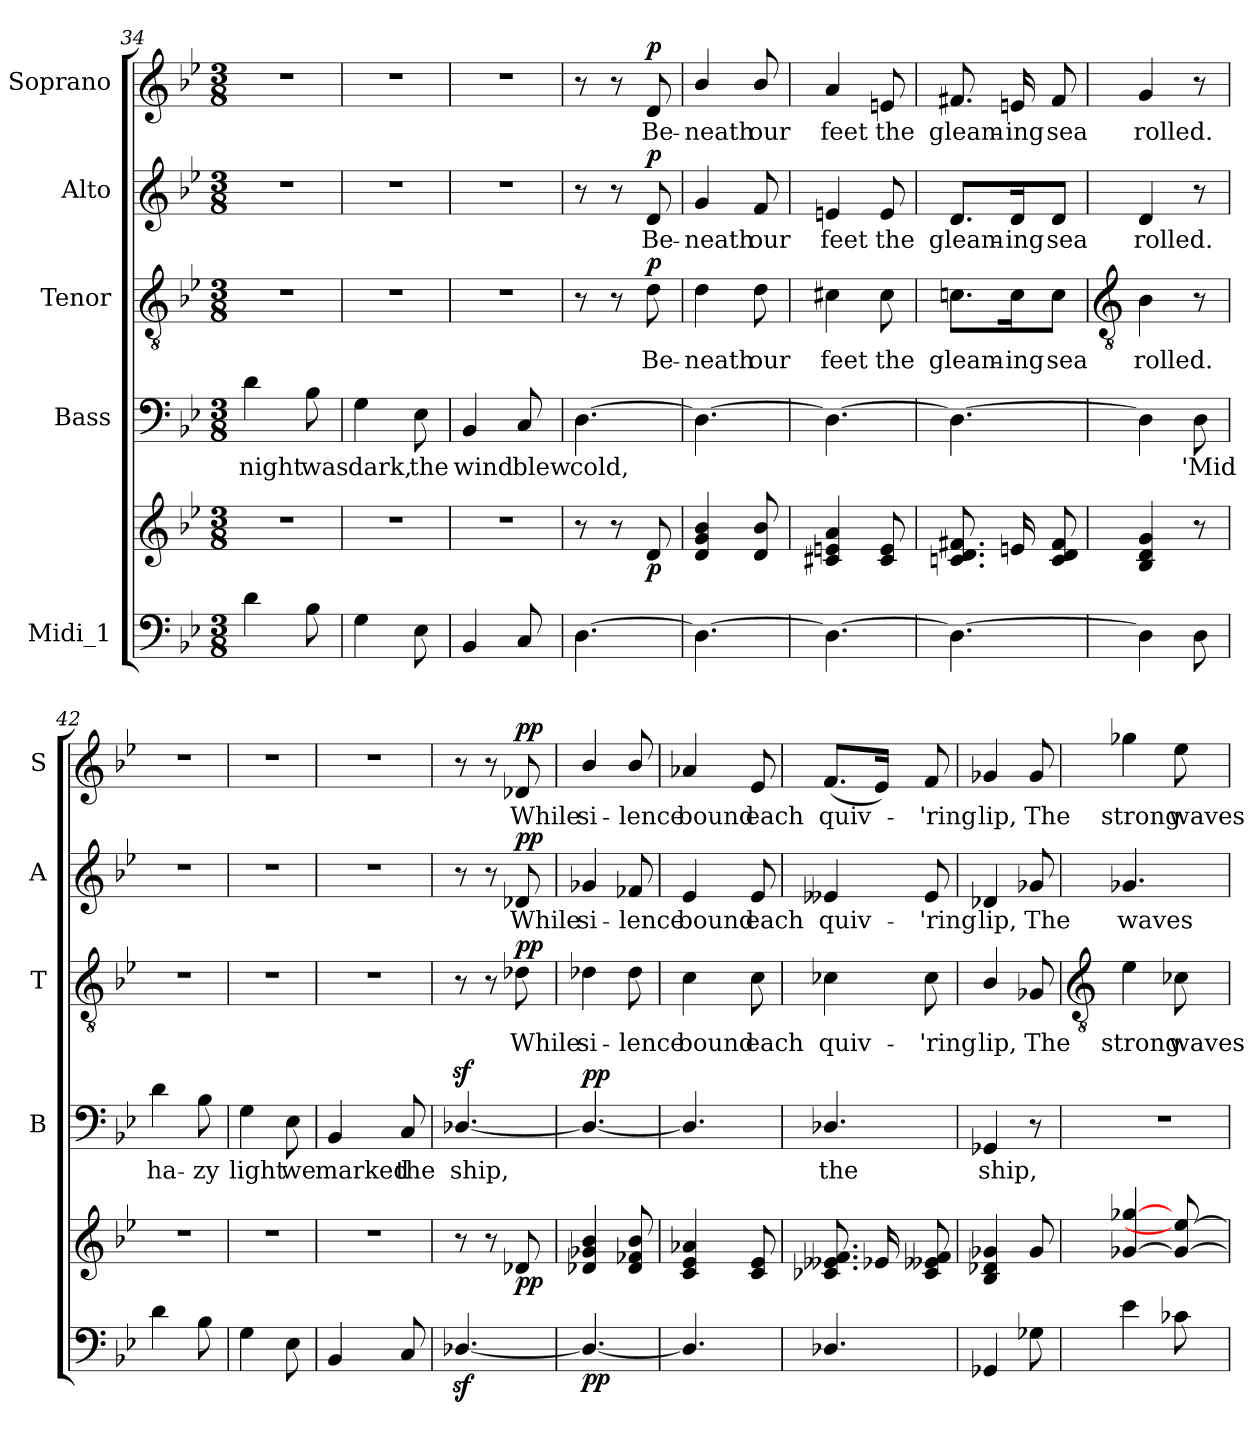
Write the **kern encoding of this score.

**kern	**kern	**dynam	**kern	**text	**dynam	**kern	**text	**dynam	**kern	**text	**dynam	**kern	**text	**dynam
*part5	*part5	*part5	*part4	*part4	*part4	*part3	*part3	*part3	*part2	*part2	*part2	*part1	*part1	*part1
*staff6	*staff5	*staff5/6	*staff4	*staff4	*staff4	*staff3	*staff3	*staff3	*staff2	*staff2	*staff2	*staff1	*staff1	*staff1
*I"Midi_1	*	*	*I"Bass	*	*	*I"Tenor	*	*	*I"Alto	*	*	*I"Soprano	*	*
*	*	*	*I'B	*	*	*I'T	*	*	*I'A	*	*	*I'S	*	*
*clefF4	*clefG2	*	*clefF4	*	*	*clefGv2	*	*	*clefG2	*	*	*clefG2	*	*
*k[b-e-]	*k[b-e-]	*	*k[b-e-]	*	*	*k[b-e-]	*	*	*k[b-e-]	*	*	*k[b-e-]	*	*
*B-:	*B-:	*	*B-:	*	*	*B-:	*	*	*B-:	*	*	*B-:	*	*
*M3/8	*M3/8	*	*M3/8	*	*	*M3/8	*	*	*M3/8	*	*	*M3/8	*	*
=34	=34	=34	=34	=34	=34	=34	=34	=34	=34	=34	=34	=34	=34	=34
!	!LO:N:vis=1	!	!	!LO:LY:b	!	!LO:N:vis=1	!	!	!LO:N:vis=1	!	!	!LO:N:vis=1	!	!
4d	4.r	.	4d	night	.	4.r	.	.	4.r	.	.	4.r	.	.
!	!	!	!	!LO:LY:b	!	!	!	!	!	!	!	!	!	!
8B-	.	.	8B-	was	.	.	.	.	.	.	.	.	.	.
=35	=35	=35	=35	=35	=35	=35	=35	=35	=35	=35	=35	=35	=35	=35
!	!LO:N:vis=1	!	!	!LO:LY:b	!	!LO:N:vis=1	!	!	!LO:N:vis=1	!	!	!LO:N:vis=1	!	!
4G	4.r	.	4G	dark,	.	4.r	.	.	4.r	.	.	4.r	.	.
!	!	!	!	!LO:LY:b	!	!	!	!	!	!	!	!	!	!
8E-	.	.	8E-	the	.	.	.	.	.	.	.	.	.	.
=36	=36	=36	=36	=36	=36	=36	=36	=36	=36	=36	=36	=36	=36	=36
!	!LO:N:vis=1	!	!	!LO:LY:b	!	!LO:N:vis=1	!	!	!LO:N:vis=1	!	!	!LO:N:vis=1	!	!
4BB-/	4.r	.	4BB-	wind	.	4.r	.	.	4.r	.	.	4.r	.	.
!	!	!	!	!LO:LY:b	!	!	!	!	!	!	!	!	!	!
8C/	.	.	8C	blew	.	.	.	.	.	.	.	.	.	.
=37	=37	=37	=37	=37	=37	=37	=37	=37	=37	=37	=37	=37	=37	=37
!	!	!	!	!LO:LY:b	!	!	!	!	!	!	!	!	!	!
[4.D	8r	.	[4.D	cold,	.	8r	.	.	8r	.	.	8r	.	.
.	8r	.	.	.	.	8r	.	.	8r	.	.	8r	.	.
!	!	!LO:DY:b	!	!	!	!	!LO:LY:b	!LO:DY:b	!	!LO:LY:b	!LO:DY:b	!	!LO:LY:b	!LO:DY:b
.	8d	p	.	.	.	8d	Be-	p	8d	Be-	p	8d	Be-	p
=38	=38	=38	=38	=38	=38	=38	=38	=38	=38	=38	=38	=38	=38	=38
!	!	!	!	!	!	!	!LO:LY:b	!	!	!LO:LY:b	!	!	!LO:LY:b	!
4.D_	4d/ 4g/ 4b-/	.	4.D_	.	.	4d\	-neath	.	4g/	-neath	.	4b-/	-neath	.
!	!	!	!	!	!	!	!LO:LY:b	!	!	!LO:LY:b	!	!	!LO:LY:b	!
.	8d/ 8b-/	.	.	.	.	8d\	our	.	8f/	our	.	8b-/	our	.
=39	=39	=39	=39	=39	=39	=39	=39	=39	=39	=39	=39	=39	=39	=39
!	!	!	!	!	!	!	!LO:LY:b	!	!	!LO:LY:b	!	!	!LO:LY:b	!
4.D_	4c#X 4en 4a	.	4.D_	.	.	4c#X	feet	.	4en	feet	.	4a	feet	.
!	!	!	!	!	!	!	!LO:LY:b	!	!	!LO:LY:b	!	!	!LO:LY:b	!
.	8c# 8e	.	.	.	.	8c#	the	.	8e	the	.	8en	the	.
=40	=40	=40	=40	=40	=40	=40	=40	=40	=40	=40	=40	=40	=40	=40
!	!	!	!	!	!	!	!LO:LY:b	!	!	!LO:LY:b	!	!	!LO:LY:b	!
4.D_	8.cn 8.d 8.f#XL	.	4.D_	.	.	8.cn\L	gleam-	.	8.d/L	gleam-	.	8.f#X	gleam-	.
!	!	!	!	!	!	!	!LO:LY:b	!	!	!LO:LY:b	!	!	!LO:LY:b	!
.	16enL	.	.	.	.	16c\K	-ing	.	16d/K	-ing	.	16en	-ing	.
!	!	!	!	!	!	!	!LO:LY:b	!	!	!LO:LY:b	!	!	!LO:LY:b	!
.	8c 8d 8f#J	.	.	.	.	8c\J	sea	.	8d/J	sea	.	8f#	sea	.
!!LO:LB:g=z
=41	=41	=41	=41	=41	=41	=41	=41	=41	=41	=41	=41	=41	=41	=41
*	*	*	*	*	*	*clefGv2	*	*	*	*	*	*	*	*
!	!	!	!	!	!	!	!LO:LY:b	!	!	!LO:LY:b	!	!	!LO:LY:b	!
4D]	4B- 4d 4g	.	4D]	.	.	4B-	rolled.	.	4d	rolled.	.	4g	rolled.	.
!	!	!	!	!LO:LY:b	!	!	!	!	!	!	!	!	!	!
8D	8r	.	8D	'Mid	.	8r	.	.	8r	.	.	8r	.	.
=42	=42	=42	=42	=42	=42	=42	=42	=42	=42	=42	=42	=42	=42	=42
!	!LO:N:vis=1	!	!	!LO:LY:b	!	!LO:N:vis=1	!	!	!LO:N:vis=1	!	!	!LO:N:vis=1	!	!
4d	4.r	.	4d	ha-	.	4.r	.	.	4.r	.	.	4.r	.	.
!	!	!	!	!LO:LY:b	!	!	!	!	!	!	!	!	!	!
8B-	.	.	8B-	-zy	.	.	.	.	.	.	.	.	.	.
=43	=43	=43	=43	=43	=43	=43	=43	=43	=43	=43	=43	=43	=43	=43
!	!LO:N:vis=1	!	!	!LO:LY:b	!	!LO:N:vis=1	!	!	!LO:N:vis=1	!	!	!LO:N:vis=1	!	!
4G	4.r	.	4G	light	.	4.r	.	.	4.r	.	.	4.r	.	.
!	!	!	!	!LO:LY:b	!	!	!	!	!	!	!	!	!	!
8E-	.	.	8E-	we	.	.	.	.	.	.	.	.	.	.
=44	=44	=44	=44	=44	=44	=44	=44	=44	=44	=44	=44	=44	=44	=44
!	!LO:N:vis=1	!	!	!LO:LY:b	!	!LO:N:vis=1	!	!	!LO:N:vis=1	!	!	!LO:N:vis=1	!	!
4BB-	4.r	.	4BB-	marked	.	4.r	.	.	4.r	.	.	4.r	.	.
!	!	!	!	!LO:LY:b	!	!	!	!	!	!	!	!	!	!
8C	.	.	8C	the	.	.	.	.	.	.	.	.	.	.
=45	=45	=45	=45	=45	=45	=45	=45	=45	=45	=45	=45	=45	=45	=45
!	!	!	!	!LO:LY:b	!	!	!	!	!	!	!	!	!	!
[4.D-Xz</	8r	.	[4.D-Xz</	ship,	.	8r	.	.	8r	.	.	8r	.	.
.	8r	.	.	.	.	8r	.	.	8r	.	.	8r	.	.
!	!	!LO:DY:b	!	!	!	!	!LO:LY:b	!LO:DY:b	!	!LO:LY:b	!LO:DY:b	!	!LO:LY:b	!LO:DY:b
.	8d-X	pp	.	.	.	8d-X	While	pp	8d-X	While	pp	8d-X	While	pp
=46	=46	=46	=46	=46	=46	=46	=46	=46	=46	=46	=46	=46	=46	=46
!	!	!LO:DY:b=2	!	!	!LO:DY:b	!	!LO:LY:b	!	!	!LO:LY:b	!	!	!LO:LY:b	!
4.D-/_	4d-X/ 4g-X/ 4b-/	pp	4.D-/_	.	pp	4d-X	si-	.	4g-X	si-	.	4b-/	si-	.
!	!	!	!	!	!	!	!LO:LY:b	!	!	!LO:LY:b	!	!	!LO:LY:b	!
.	8d-/ 8f-X/ 8b-/	.	.	.	.	8d-	-lence	.	8f-X	-lence	.	8b-/	-lence	.
=47	=47	=47	=47	=47	=47	=47	=47	=47	=47	=47	=47	=47	=47	=47
!	!	!	!	!	!	!	!LO:LY:b	!	!	!LO:LY:b	!	!	!LO:LY:b	!
4.D-/]	4c 4e- 4a-X	.	4.D-/]	.	.	4c	bound	.	4e-	bound	.	4a-X	bound	.
!	!	!	!	!	!	!	!LO:LY:b	!	!	!LO:LY:b	!	!	!LO:LY:b	!
.	8c 8e-	.	.	.	.	8c	each	.	8e-	each	.	8e-	each	.
=48	=48	=48	=48	=48	=48	=48	=48	=48	=48	=48	=48	=48	=48	=48
!	!	!	!	!LO:LY:b	!	!	!LO:LY:b	!	!	!LO:LY:b	!	!	!LO:LY:b	!
4.D-X/	8.c-X 8.e--X 8.fL	.	4.D-X/	the	.	4c-X	quiv-	.	4e--X	quiv-	.	(<8.fL	quiv-	.
.	16e-XL	.	.	.	.	.	.	.	.	.	.	16e-J)	.	.
!	!	!	!	!	!	!	!LO:LY:b	!	!	!LO:LY:b	!	!	!LO:LY:b	!
.	8c- 8e--X 8fJ	.	.	.	.	8c-	-'ring	.	8e--	-'ring	.	8f	'ring	.
=49	=49	=49	=49	=49	=49	=49	=49	=49	=49	=49	=49	=49	=49	=49
!	!	!	!	!LO:LY:b	!	!	!LO:LY:b	!	!	!LO:LY:b	!	!	!LO:LY:b	!
4GG-X/	4B- 4d-X 4g-X	.	4GG-X	ship,	.	4B-/	lip,	.	4d-X	lip,	.	4g-X	lip,	.
!	!	!	!	!	!	!	!LO:LY:b	!	!	!LO:LY:b	!	!	!LO:LY:b	!
8G-X	8g-	.	8r	.	.	8G-X	The	.	8g-X	The	.	8g-	The	.
!!LO:LB:g=z
=50	=50	=50	=50	=50	=50	=50	=50	=50	=50	=50	=50	=50	=50	=50
*	*	*	*	*	*	*clefGv2	*	*	*	*	*	*	*	*
*	*^	*	*	*	*	*	*	*	*	*	*	*	*	*
!	!	!LO:N:vis=1	!	!LO:N:vis=1	!	!	!	!LO:LY:b	!	!	!LO:LY:b	!	!	!LO:LY:b	!
4e-	[4g-X [4gg-X	4.ryy	.	4.r	.	.	4e-	strong	.	4.g-X	waves	.	4gg-X	strong	.
!	!	!	!	!	!	!	!	!LO:LY:b	!	!	!	!	!	!LO:LY:b	!
8c-X	8g-_ 8ee-_	.	.	.	.	.	8c-X	waves	.	.	.	.	8ee-	waves	.
*	*v	*v	*	*	*	*	*	*	*	*	*	*	*	*	*
=	=	=	=	=	=	=	=	=	=	=	=	=	=	=
*-	*-	*-	*-	*-	*-	*-	*-	*-	*-	*-	*-	*-	*-	*-
